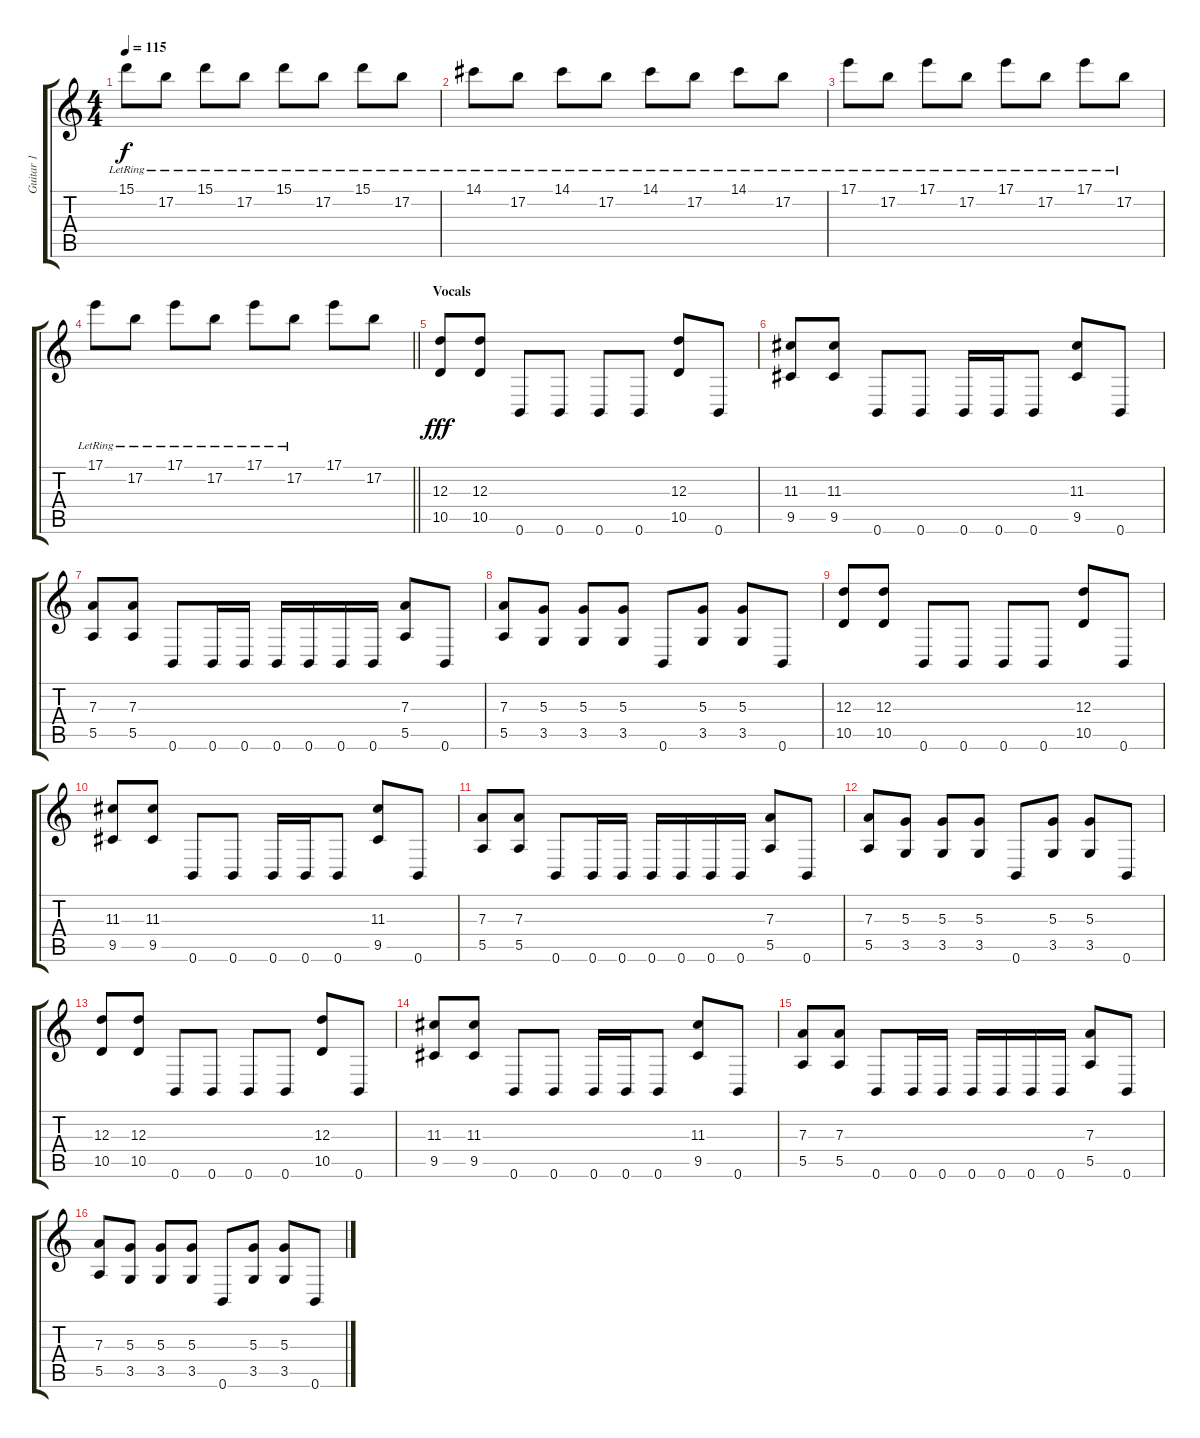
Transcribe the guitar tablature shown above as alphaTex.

\track ("Guitar 1" "Guitar 1") {instrument distortionguitar}
\staff {score tabs}
\tuning (B3 Gb3 D3 A2 E2 B1) {hide}
\ts (4 4)
\tempo 115
\clef g2
\ks c
15.1{lr}.8{dy f} 17.2{lr}.8 15.1{lr}.8 17.2{lr}.8 15.1{lr}.8 17.2{lr}.8 15.1{lr}.8 17.2{lr}.8 |
14.1{lr}.8 17.2{lr}.8 14.1{lr}.8 17.2{lr}.8 14.1{lr}.8 17.2{lr}.8 14.1{lr}.8 17.2{lr}.8 |
17.1{lr}.8 17.2{lr}.8 17.1{lr}.8 17.2{lr}.8 17.1{lr}.8 17.2{lr}.8 17.1{lr}.8 17.2{lr}.8 |
\barLineRight lightlight
17.1{lr}.8 17.2{lr}.8 17.1{lr}.8 17.2{lr}.8 17.1{lr}.8 17.2{lr}.8 17.1.8 17.2.8 |
\section ("" "Vocals")
(12.3 10.5).8{dy fff} (12.3 10.5).8 0.6.8 0.6.8 0.6.8 0.6.8 (12.3 10.5).8 0.6.8 |
(11.3 9.5).8 (11.3 9.5).8 0.6.8 0.6.8 0.6.16 0.6.16 0.6.8 (11.3 9.5).8 0.6.8 |
(7.3 5.5).8 (7.3 5.5).8 0.6.8 0.6.16 0.6.16 0.6.16 0.6.16 0.6.16 0.6.16 (7.3 5.5).8 0.6.8 |
(7.3 5.5).8 (5.3 3.5).8 (5.3 3.5).8 (5.3 3.5).8 0.6.8 (5.3 3.5).8 (5.3 3.5).8 0.6.8 |
(12.3 10.5).8 (12.3 10.5).8 0.6.8 0.6.8 0.6.8 0.6.8 (12.3 10.5).8 0.6.8 |
(11.3 9.5).8 (11.3 9.5).8 0.6.8 0.6.8 0.6.16 0.6.16 0.6.8 (11.3 9.5).8 0.6.8 |
(7.3 5.5).8 (7.3 5.5).8 0.6.8 0.6.16 0.6.16 0.6.16 0.6.16 0.6.16 0.6.16 (7.3 5.5).8 0.6.8 |
(7.3 5.5).8 (5.3 3.5).8 (5.3 3.5).8 (5.3 3.5).8 0.6.8 (5.3 3.5).8 (5.3 3.5).8 0.6.8 |
(12.3 10.5).8 (12.3 10.5).8 0.6.8 0.6.8 0.6.8 0.6.8 (12.3 10.5).8 0.6.8 |
(11.3 9.5).8 (11.3 9.5).8 0.6.8 0.6.8 0.6.16 0.6.16 0.6.8 (11.3 9.5).8 0.6.8 |
(7.3 5.5).8 (7.3 5.5).8 0.6.8 0.6.16 0.6.16 0.6.16 0.6.16 0.6.16 0.6.16 (7.3 5.5).8 0.6.8 |
(7.3 5.5).8 (5.3 3.5).8 (5.3 3.5).8 (5.3 3.5).8 0.6.8 (5.3 3.5).8 (5.3 3.5).8 0.6.8
